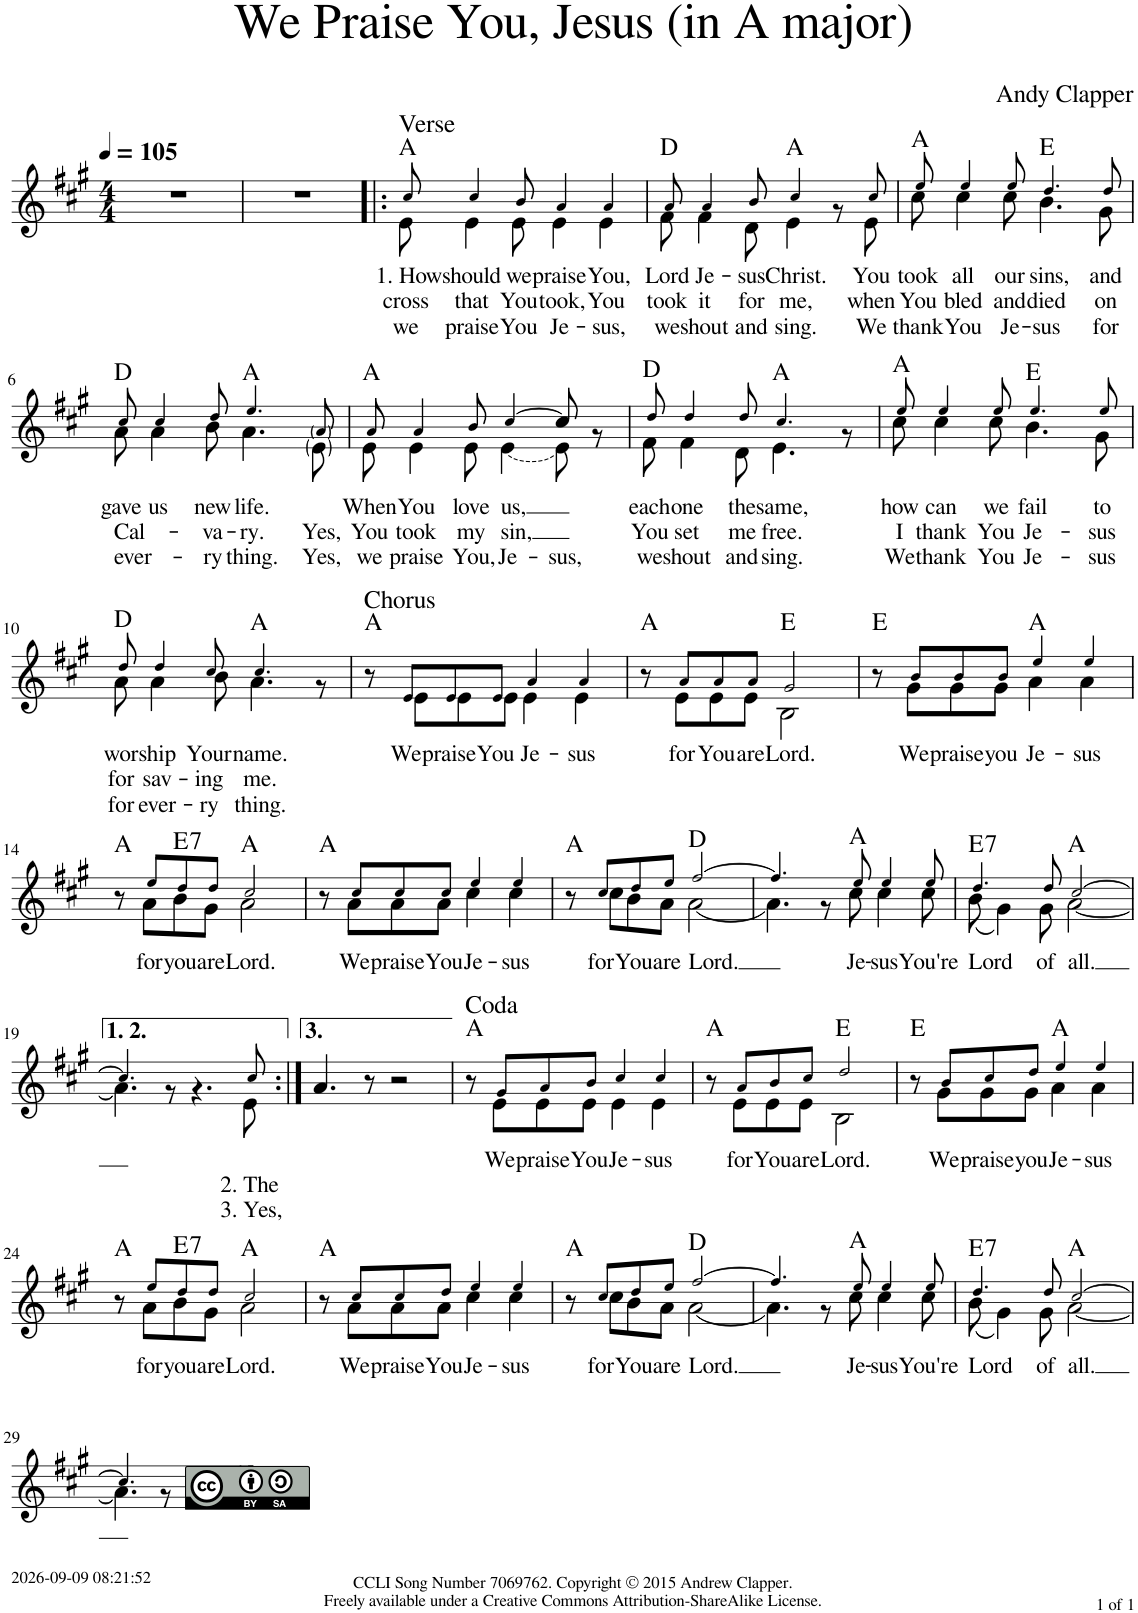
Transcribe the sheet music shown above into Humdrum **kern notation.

**kern	**text	**text	**text	**harte
*part1	*part1	*part1	*part1	*part1
*staff1	*staff1	*staff1	*staff1	*
*I"Voice	*	*	*	*
*I'Vo.	*	*	*	*
*clefG2	*	*	*	*
*k[f#c#g#]	*	*	*	*
*M4/4	*	*	*	*
*MM105	*	*	*	*
=1	=1	=1	=1	=1
1r	.	.	.	.
=2	=2	=2	=2	=2
1r	.	.	.	.
=3!|:	=3!|:	=3!|:	=3!|:	=3!|:
!LO:TX:a:t=Verse	!	!	!	!
!	!LO:LY:b	!LO:LY:b	!LO:LY:b	!
*^	*	*	*	*
8cc#!/	8e\	1. How	cross	we	A:maj
!	!	!LO:LY:b	!LO:LY:b	!LO:LY:b	!
4cc#!/	4e\	should	that	praise	.
!	!	!LO:LY:b	!LO:LY:b	!LO:LY:b	!
8b!/	8e\	we	You	You	.
!	!	!LO:LY:b	!LO:LY:b	!LO:LY:b	!
4a!/	4e\	praise	took,	Je-	.
!	!	!LO:LY:b	!LO:LY:b	!LO:LY:b	!
4a!/	4e\	You,	You	-sus,	.
=4	=4	=4	=4	=4	=4
!	!	!LO:LY:b	!LO:LY:b	!LO:LY:b	!
8a!/	8f#\	Lord	took	we	D:maj
!	!	!LO:LY:b	!LO:LY:b	!LO:LY:b	!
4a!/	4f#\	Je-	it	shout	.
!	!	!LO:LY:b	!LO:LY:b	!LO:LY:b	!
8b!/	8d\	-sus	for	and	.
!	!	!LO:LY:b	!LO:LY:b	!LO:LY:b	!
4cc#!/	4e\	Christ.	me,	sing.	A:maj
8ryy	8r	.	.	.	.
!	!	!LO:LY:b	!LO:LY:b	!LO:LY:b	!
8cc#!/	8e\	You	when	We	.
=5	=5	=5	=5	=5	=5
!	!	!LO:LY:b	!LO:LY:b	!LO:LY:b	!
8ee!/	8cc#\	took	You	thank	A:maj
!	!	!LO:LY:b	!LO:LY:b	!LO:LY:b	!
4ee!/	4cc#\	all	bled	You	.
!	!	!LO:LY:b	!LO:LY:b	!LO:LY:b	!
8ee!/	8cc#\	our	and	Je-	.
!	!	!LO:LY:b	!LO:LY:b	!LO:LY:b	!
4.dd!/	4.b\	sins,	died	-sus	E:maj
!	!	!LO:LY:b	!LO:LY:b	!LO:LY:b	!
8dd!/	8g#\	and	on	for	.
!!LO:LB:g=z	!!
=6	=6	=6	=6	=6	=6
!	!	!LO:LY:b	!LO:LY:b	!LO:LY:b	!
8cc#!/	8a\	gave	Cal-	ever-	D:maj
!	!	!LO:LY:b	!	!	!
4cc#!/	4a\	us	.	.	.
!	!	!LO:LY:b	!LO:LY:b	!LO:LY:b	!
8dd!/	8b\	new	-va-	-ry	.
!	!	!LO:LY:b	!LO:LY:b	!LO:LY:b	!
4.ee!/	4.a\	life.	-ry.	thing.	A:maj
!	!	!	!LO:LY:b	!LO:LY:b	!
8a!/	8e\	.	Yes,	Yes,	.
=7	=7	=7	=7	=7	=7
!	!	!LO:LY:b	!LO:LY:b	!LO:LY:b	!
8a!/	8e\	When	You	we	A:maj
!	!	!LO:LY:b	!LO:LY:b	!LO:LY:b	!
4a!/	4e\	You	took	praise	.
!	!	!LO:LY:b	!LO:LY:b	!LO:LY:b	!
8b!/	8e\	love	my	You,	.
!	!LO:T:dash	!LO:LY:b	!LO:LY:b	!LO:LY:b	!
[4cc#!/	[4e\	us,	sin,	Je-	.
!	!	!	!	!LO:LY:b	!
8cc#/]	8e\]	.	.	-sus,	.
8ryy	8r	.	.	.	.
=8	=8	=8	=8	=8	=8
!	!	!LO:LY:b	!LO:LY:b	!LO:LY:b	!
8dd!/	8f#\	each	You	we	D:maj
!	!	!LO:LY:b	!LO:LY:b	!LO:LY:b	!
4dd!/	4f#\	one	set	shout	.
!	!	!LO:LY:b	!LO:LY:b	!LO:LY:b	!
8dd!/	8d\	the	me	and	.
!	!	!LO:LY:b	!LO:LY:b	!LO:LY:b	!
4.cc#!/	4.e\	same,	free.	sing.	A:maj
8ryy	8r	.	.	.	.
=9	=9	=9	=9	=9	=9
!	!	!LO:LY:b	!LO:LY:b	!LO:LY:b	!
8ee!/	8cc#\	how	I	We	A:maj
!	!	!LO:LY:b	!LO:LY:b	!LO:LY:b	!
4ee!/	4cc#\	can	thank	thank	.
!	!	!LO:LY:b	!LO:LY:b	!LO:LY:b	!
8ee!/	8cc#\	we	You	You	.
!	!	!LO:LY:b	!LO:LY:b	!LO:LY:b	!
4.ee!/	4.b\	fail	Je-	Je-	E:maj
!	!	!LO:LY:b	!LO:LY:b	!LO:LY:b	!
8ee!/	8g#\	to	-sus	-sus	.
!!LO:LB:g=z	!!
=10	=10	=10	=10	=10	=10
!	!	!LO:LY:b	!LO:LY:b	!LO:LY:b	!
8dd!/	8a\	wor-	for	for	D:maj
!	!	!LO:LY:b	!LO:LY:b	!LO:LY:b	!
4dd!/	4a\	-ship	sav-	ever-	.
!	!	!LO:LY:b	!LO:LY:b	!LO:LY:b	!
8cc#!/	8b\	Your	-ing	-ry	.
!	!	!LO:LY:b	!LO:LY:b	!LO:LY:b	!
4.cc#!/	4.a\	name.	me.	thing.	A:maj
8ryy	8r	.	.	.	.
=11	=11	=11	=11	=11	=11
!LO:TX:a:t=Chorus	!	!	!	!	!
8r	8ryy	.	.	.	A:maj
!	!	!LO:LY:b	!	!	!
8e!/L	8e\L	We	.	.	.
!	!	!LO:LY:b	!	!	!
8e!/	8e\	praise	.	.	.
!	!	!LO:LY:b	!	!	!
8e!/J	8e\J	You	.	.	.
!	!	!LO:LY:b	!	!	!
4a!/	4e\	Je-	.	.	.
!	!	!LO:LY:b	!	!	!
4a!/	4e\	-sus	.	.	.
=12	=12	=12	=12	=12	=12
8r	8ryy	.	.	.	A:maj
!	!	!LO:LY:b	!	!	!
8a!/L	8e\L	for	.	.	.
!	!	!LO:LY:b	!	!	!
8a!/	8e\	You	.	.	.
!	!	!LO:LY:b	!	!	!
8a!/J	8e\J	are	.	.	.
!	!	!LO:LY:b	!	!	!
2g#!/	2B\	Lord.	.	.	E:maj
=13	=13	=13	=13	=13	=13
8r	8ryy	.	.	.	E:maj
!	!	!LO:LY:b	!	!	!
8b!/L	8g#\L	We	.	.	.
!	!	!LO:LY:b	!	!	!
8b!/	8g#\	praise	.	.	.
!	!	!LO:LY:b	!	!	!
8b!/J	8g#\J	you	.	.	.
!	!	!LO:LY:b	!	!	!
4ee!/	4a\	Je-	.	.	A:maj
!	!	!LO:LY:b	!	!	!
4ee!/	4a\	-sus	.	.	.
!!LO:LB:g=z	!!
=14	=14	=14	=14	=14	=14
8r	8ryy	.	.	.	A:maj
!	!	!LO:LY:b	!	!	!
8ee!/L	8a\L	for	.	.	.
!	!	!LO:LY:b	!	!	!LO:H:kt=7
8dd!/	8b\	you	.	.	E:7
!	!	!LO:LY:b	!	!	!
8dd!/J	8g#\J	are	.	.	.
!	!	!LO:LY:b	!	!	!
2cc#!/	2a\	Lord.	.	.	A:maj
=15	=15	=15	=15	=15	=15
8r	8ryy	.	.	.	A:maj
!	!	!LO:LY:b	!	!	!
8cc#!/L	8a\L	We	.	.	.
!	!	!LO:LY:b	!	!	!
8cc#!/	8a\	praise	.	.	.
!	!	!LO:LY:b	!	!	!
8cc#!/J	8a\J	You	.	.	.
!	!	!LO:LY:b	!	!	!
4ee!/	4cc#\	Je-	.	.	.
!	!	!LO:LY:b	!	!	!
4ee!/	4cc#\	-sus	.	.	.
=16	=16	=16	=16	=16	=16
8r	8ryy	.	.	.	A:maj
!	!	!LO:LY:b	!	!	!
8cc#!/L	8cc#\L	for	.	.	.
!	!	!LO:LY:b	!	!	!
8dd!/	8b\	You	.	.	.
!	!	!LO:LY:b	!	!	!
8ee!/J	8a\J	are	.	.	.
!	!	!LO:LY:b	!	!	!
[2ff#!/	[2a\	Lord.	.	.	D:maj
=17	=17	=17	=17	=17	=17
4.ff#!/]	4.a\]	.	.	.	.
8ryy	8r	.	.	.	.
!	!	!LO:LY:b	!	!	!
8ee!/	8cc#\	Je-	.	.	A:maj
!	!	!LO:LY:b	!	!	!
4ee!/	4cc#\	-sus	.	.	.
!	!	!LO:LY:b	!	!	!
8ee!/	8cc#\	You're	.	.	.
=18	=18	=18	=18	=18	=18
!	!	!LO:LY:b	!	!	!LO:H:kt=7
4.dd!/	(8b\	Lord	.	.	E:7
.	4g#\)	.	.	.	.
!	!	!LO:LY:b	!	!	!
8dd!/	8g#\	of	.	.	.
!	!	!LO:LY:b	!	!	!
[2cc#!/	[2a\	all.	.	.	A:maj
!!LO:LB:g=z	!!
=19	=19	=19	=19	=19	=19
4.cc#!/]	4.a\]	.	.	.	.
8ryy	8r	.	.	.	.
4.ryy	4.r	.	.	.	.
!	!	!	!LO:LY:b	!LO:LY:b	!
8cc#!/	8e\	.	2. The	3. Yes,	.
*v	*v	*	*	*	*
=20:|!	=20:|!	=20:|!	=20:|!	=20:|!
4.a/	.	.	.	.
8r	.	.	.	.
2r	.	.	.	.
=21	=21	=21	=21	=21
*^	*	*	*	*
8r	8ryy	.	.	.	A:maj
!	!	!LO:LY:b	!	!	!
8g#!/L	8e\L	We	.	.	.
!	!	!LO:LY:b	!	!	!
8a!/	8e\	praise	.	.	.
!	!	!LO:LY:b	!	!	!
8b!/J	8e\J	You	.	.	.
!	!	!LO:LY:b	!	!	!
4cc#!/	4e\	Je-	.	.	.
!	!	!LO:LY:b	!	!	!
4cc#!/	4e\	-sus	.	.	.
=22	=22	=22	=22	=22	=22
8r	8ryy	.	.	.	A:maj
!	!	!LO:LY:b	!	!	!
8a!/L	8e\L	for	.	.	.
!	!	!LO:LY:b	!	!	!
8b!/	8e\	You	.	.	.
!	!	!LO:LY:b	!	!	!
8cc#!/J	8e\J	are	.	.	.
!	!	!LO:LY:b	!	!	!
2dd!/	2B\	Lord.	.	.	E:maj
=23	=23	=23	=23	=23	=23
8r	8ryy	.	.	.	E:maj
!	!	!LO:LY:b	!	!	!
8b!/L	8g#\L	We	.	.	.
!	!	!LO:LY:b	!	!	!
8cc#!/	8g#\	praise	.	.	.
!	!	!LO:LY:b	!	!	!
8dd!/J	8g#\J	you	.	.	.
!	!	!LO:LY:b	!	!	!
4ee!/	4a\	Je-	.	.	A:maj
!	!	!LO:LY:b	!	!	!
4ee!/	4a\	-sus	.	.	.
!!LO:LB:g=z	!!
=24	=24	=24	=24	=24	=24
8r	8ryy	.	.	.	A:maj
!	!	!LO:LY:b	!	!	!
8ee!/L	8a\L	for	.	.	.
!	!	!LO:LY:b	!	!	!LO:H:kt=7
8dd!/	8b\	you	.	.	E:7
!	!	!LO:LY:b	!	!	!
8dd!/J	8g#\J	are	.	.	.
!	!	!LO:LY:b	!	!	!
2cc#!/	2a\	Lord.	.	.	A:maj
=25	=25	=25	=25	=25	=25
8r	8ryy	.	.	.	A:maj
!	!	!LO:LY:b	!	!	!
8cc#!/L	8a\L	We	.	.	.
!	!	!LO:LY:b	!	!	!
8cc#!/	8a\	praise	.	.	.
!	!	!LO:LY:b	!	!	!
8dd!/J	8a\J	You	.	.	.
!	!	!LO:LY:b	!	!	!
4ee!/	4cc#\	Je-	.	.	.
!	!	!LO:LY:b	!	!	!
4ee!/	4cc#\	-sus	.	.	.
=26	=26	=26	=26	=26	=26
8r	8ryy	.	.	.	A:maj
!	!	!LO:LY:b	!	!	!
8cc#!/L	8cc#\L	for	.	.	.
!	!	!LO:LY:b	!	!	!
8dd!/	8b\	You	.	.	.
!	!	!LO:LY:b	!	!	!
8ee!/J	8a\J	are	.	.	.
!	!	!LO:LY:b	!	!	!
[2ff#!/	[2a\	Lord.	.	.	D:maj
=27	=27	=27	=27	=27	=27
4.ff#!/]	4.a\]	.	.	.	.
8ryy	8r	.	.	.	.
!	!	!LO:LY:b	!	!	!
8ee!/	8cc#\	Je-	.	.	A:maj
!	!	!LO:LY:b	!	!	!
4ee!/	4cc#\	-sus	.	.	.
!	!	!LO:LY:b	!	!	!
8ee!/	8cc#\	You're	.	.	.
=28	=28	=28	=28	=28	=28
!	!	!LO:LY:b	!	!	!LO:H:kt=7
4.dd!/	(8b\	Lord	.	.	E:7
.	4g#\)	.	.	.	.
!	!	!LO:LY:b	!	!	!
8dd!/	8g#\	of	.	.	.
!	!	!LO:LY:b	!	!	!
[2cc#!/	[2a\	all.	.	.	A:maj
!!LO:LB:g=z	!!
=29	=29	=29	=29	=29	=29
4.cc#!/]	4.a\]	.	.	.	.
8ryy	8r	.	.	.	.
2ryy	2r	.	.	.	.
*v	*v	*	*	*	*
==	==	==	==	==
*-	*-	*-	*-	*-
